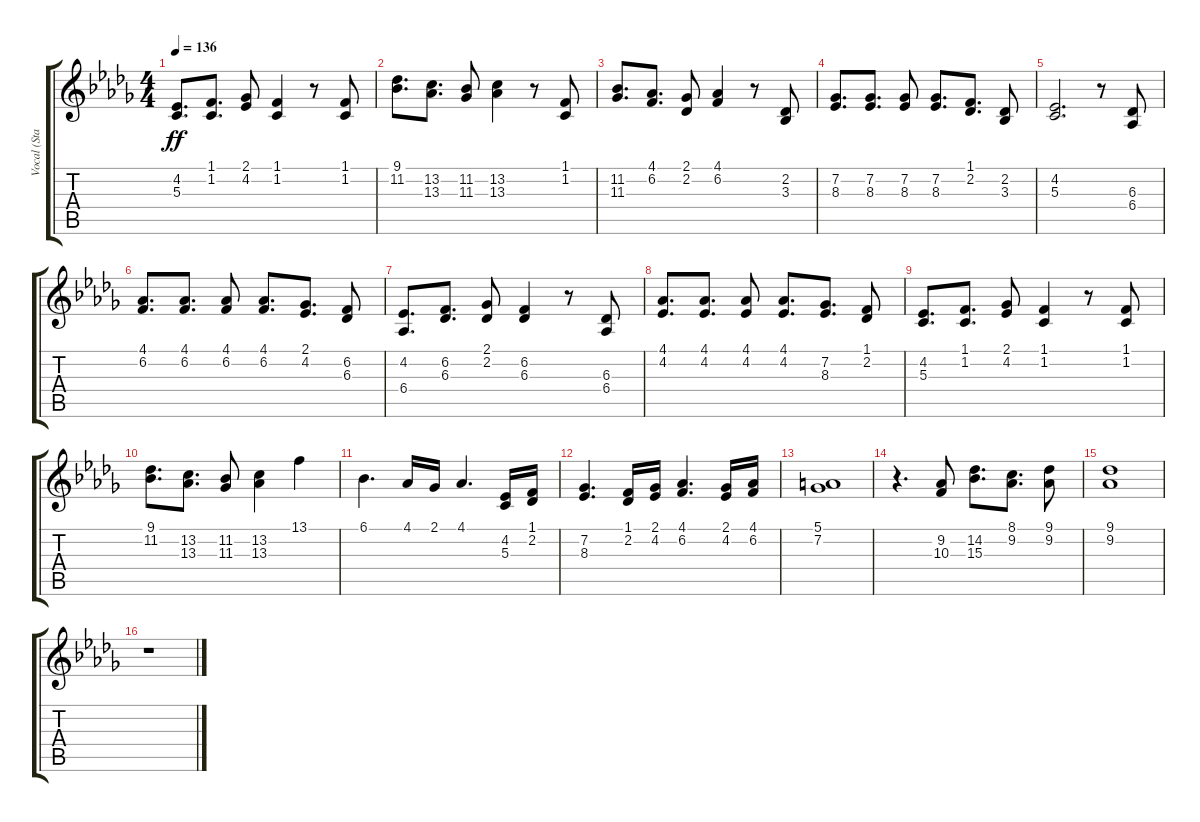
\track ("Vocal (Staff 1)" "Vocal (Sta") {instrument lead2sawtooth}
\staff {score tabs}
\tuning (E4 B3 G3 D3 A2 E2) {hide}
\ts (4 4)
\tempo 136
\clef g2
\ks db
(4.2 5.3).8{d dy ff} (1.1 1.2).8{d} (2.1 4.2).8 (1.1 1.2).4 r.8 (1.1 1.2).8 |
(9.1 11.2).8{d} (13.2 13.3).8{d} (11.2 11.3).8 (13.2 13.3).4 r.8 (1.1 1.2).8 |
(11.2 11.3).8{d} (4.1 6.2).8{d} (2.1 2.2).8 (4.1 6.2).4 r.8 (2.2 3.3).8 |
(7.2 8.3).8{d} (7.2 8.3).8{d} (7.2 8.3).8 (7.2 8.3).8{d} (1.1 2.2).8{d} (2.2 3.3).8 |
(4.2 5.3).2{d} r.8 (6.3 6.4).8 |
(4.1 6.2).8{d} (4.1 6.2).8{d} (4.1 6.2).8 (4.1 6.2).8{d} (2.1 4.2).8{d} (6.2 6.3).8 |
(4.2 6.4).8{d} (6.2 6.3).8{d} (2.1 2.2).8 (6.2 6.3).4 r.8 (6.3 6.4).8 |
(4.1 4.2).8{d} (4.1 4.2).8{d} (4.1 4.2).8 (4.1 4.2).8{d} (7.2 8.3).8{d} (1.1 2.2).8 |
(4.2 5.3).8{d} (1.1 1.2).8{d} (2.1 4.2).8 (1.1 1.2).4 r.8 (1.1 1.2).8 |
(9.1 11.2).8{d} (13.2 13.3).8{d} (11.2 11.3).8 (13.2 13.3).4 13.1.4 |
6.1.4{d} 4.1.16 2.1.16 4.1.4{d} (4.2 5.3).16 (1.1 2.2).16 |
(7.2 8.3).4{d} (1.1 2.2).16 (2.1 4.2).16 (4.1 6.2).4{d} (2.1 4.2).16 (4.1 6.2).16 |
(5.1 7.2).1 |
r.4{d} (9.2 10.3).8 (14.2 15.3).8{d} (8.1 9.2).8{d} (9.1 9.2).8 |
(9.1 9.2).1 |
r.1
